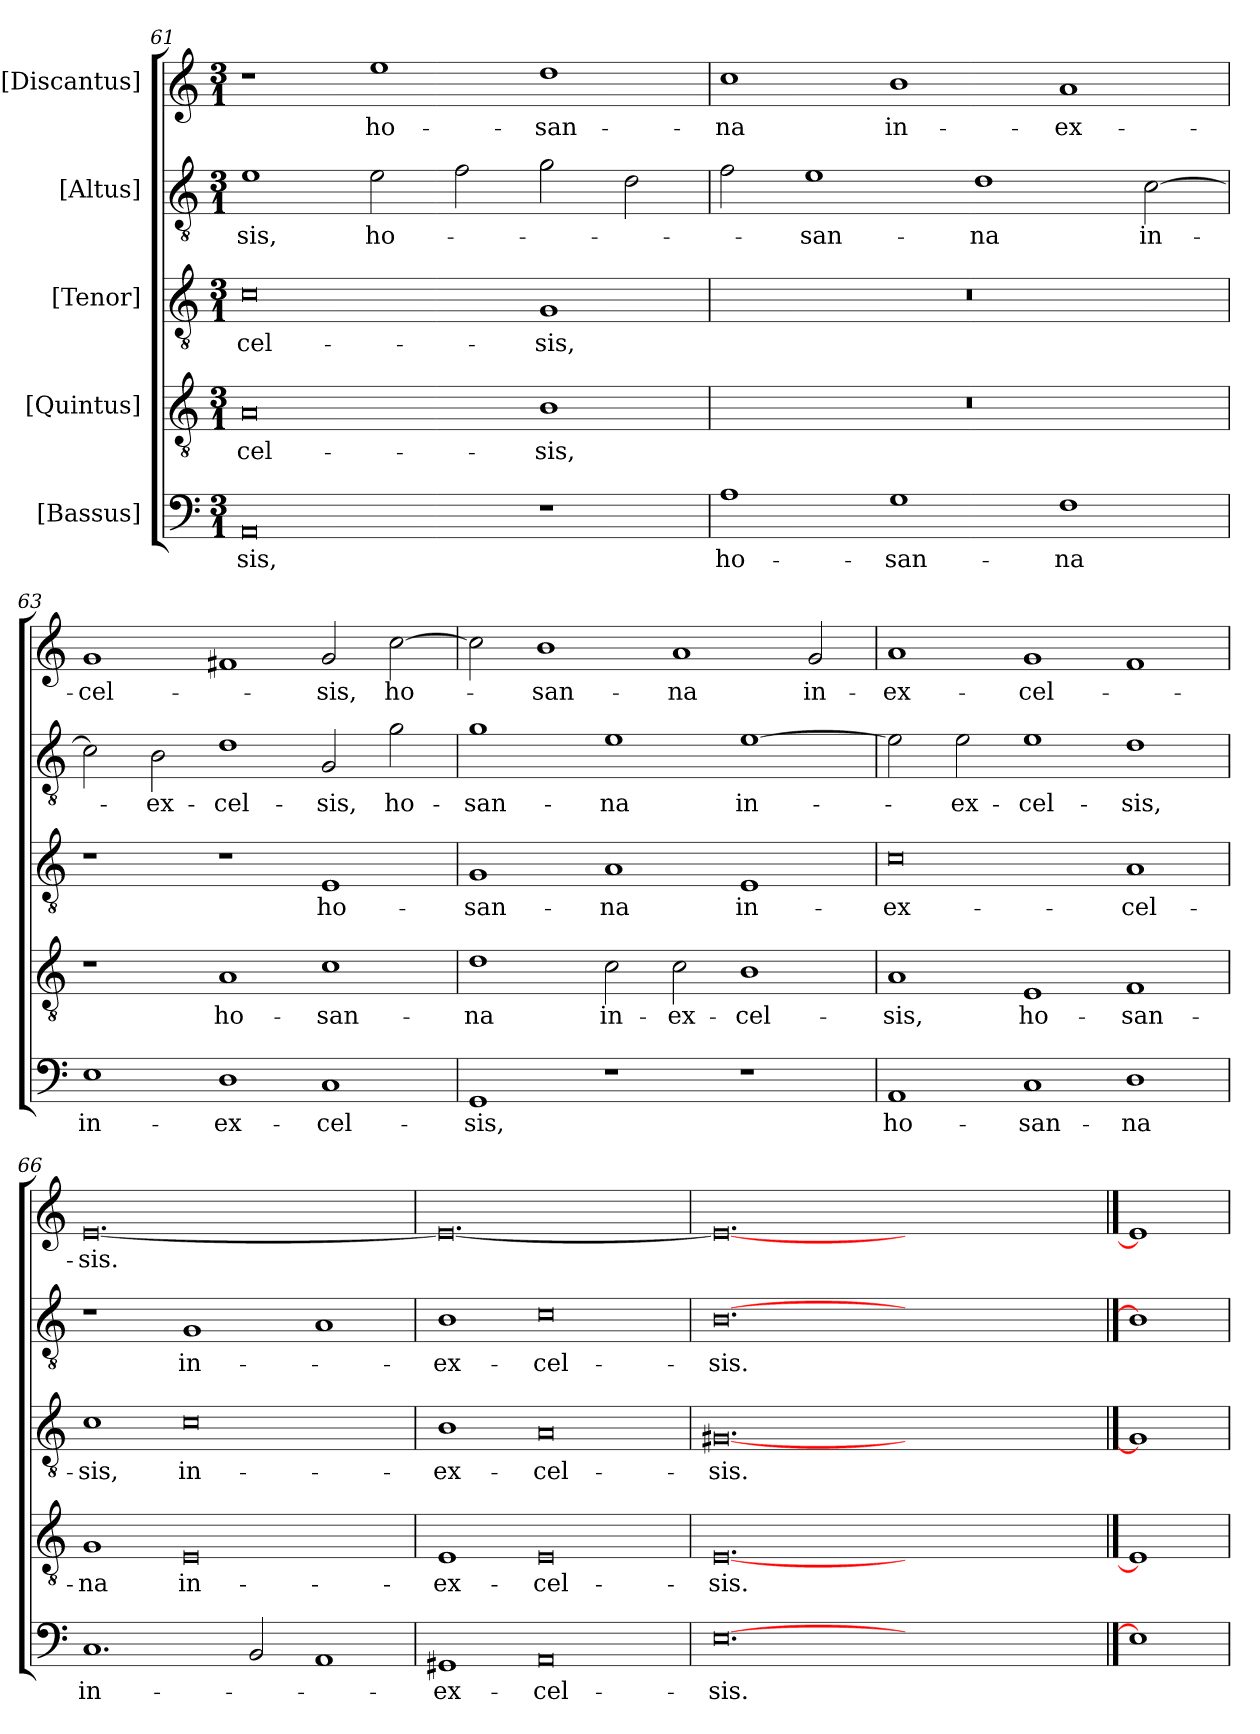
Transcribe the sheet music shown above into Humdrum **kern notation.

**kern	**text	**kern	**text	**kern	**text	**kern	**text	**kern	**text
*part5	*part5	*part4	*part4	*part3	*part3	*part2	*part2	*part1	*part1
*staff5	*staff5	*staff4	*staff4	*staff3	*staff3	*staff2	*staff2	*staff1	*staff1
*I"[Bassus]	*	*I"[Quintus]	*	*I"[Tenor]	*	*I"[Altus]	*	*I"[Discantus]	*
*clefF4	*	*clefGv2	*	*clefGv2	*	*clefGv2	*	*clefG2	*
*k[]	*	*k[]	*	*k[]	*	*k[]	*	*k[]	*
*M3/1	*	*M3/1	*	*M3/1	*	*M3/1	*	*M3/1	*
=61	=61	=61	=61	=61	=61	=61	=61	=61	=61
0AA/	-sis,	0A/	-cel-	0c\	-cel-	1e\	-sis,	1r	.
.	.	.	.	.	.	2e\	ho-	1ee\	ho-
.	.	.	.	.	.	2f\	.	.	.
1r	.	1B\	-sis,	1G/	-sis,	2g\	.	1dd\	-san-
.	.	.	.	.	.	2d\	.	.	.
=62	=62	=62	=62	=62	=62	=62	=62	=62	=62
!	!	!LO:N:vis=0	!	!LO:N:vis=0	!	!	!	!	!
1A\	ho-	0.r	.	0.r	.	2f\	.	1cc\	-na
.	.	.	.	.	.	1e\	-san-	.	.
1G\	-san-	.	.	.	.	.	.	1b\	in-
.	.	.	.	.	.	1d\	-na	.	.
1F\	-na	.	.	.	.	.	.	1a/	ex-
.	.	.	.	.	.	[2c\	in-	.	.
=63	=63	=63	=63	=63	=63	=63	=63	=63	=63
1E\	in-	1r	.	1r	.	2c\]	.	1g/	-cel-
.	.	.	.	.	.	2B\	ex-	.	.
1D\	ex-	1A/	ho-	1r	.	1d\	-cel-	1f#X/	.
1C/	-cel-	1c\	-san-	1E/	ho-	2G/	-sis,	2g/	-sis,
.	.	.	.	.	.	2g\	ho-	[2cc\	ho-
=64	=64	=64	=64	=64	=64	=64	=64	=64	=64
1GG/	-sis,	1d\	-na	1G/	-san-	1g\	-san-	2cc\]	.
.	.	.	.	.	.	.	.	1b\	-san-
1r	.	2c\	in-	1A/	-na	1e\	-na	.	.
.	.	2c\	ex-	.	.	.	.	1a/	-na
1r	.	1B\	-cel-	1E/	in-	[1e\	in-	.	.
.	.	.	.	.	.	.	.	2g/	in-
=65	=65	=65	=65	=65	=65	=65	=65	=65	=65
1AA/	ho-	1A/	-sis,	0c\	ex-	2e\]	.	1a/	ex-
.	.	.	.	.	.	2e\	ex-	.	.
1C/	-san-	1E/	ho-	.	.	1e\	-cel-	1g/	-cel-
1D\	-na	1F/	-san-	1A/	-cel-	1d\	-sis,	1f/	.
=66	=66	=66	=66	=66	=66	=66	=66	=66	=66
1.C/	in-	1G/	-na	1c\	-sis,	1r	.	[0.e/	-sis.
.	.	0E/	in-	0c\	in-	1G/	in-	.	.
2BB/	.	.	.	.	.	.	.	.	.
1AA/	.	.	.	.	.	1A/	.	.	.
=67	=67	=67	=67	=67	=67	=67	=67	=67	=67
1GG#X/	ex-	1E/	ex-	1B\	ex-	1B\	ex-	0.e/_	.
0AA/	-cel-	0E/	-cel-	0A/	-cel-	0c\	-cel-	.	.
=68	=68	=68	=68	=68	=68	=68	=68	=68	=68
[0.E\	-sis.	[0.E/	-sis.	[0.G#X/	-sis.	[0.B\	-sis.	0.e/_	.
1ryy	.	1ryy	.	1ryy	.	1ryy	.	1ryy	.
1ryy	.	1ryy	.	1ryy	.	1ryy	.	1ryy	.
==69	==69	==69	==69	==69	==69	==69	==69	==69	==69
1E\]	.	1E/]	.	1G#/]	.	1B\]	.	1e/]	.
=	=	=	=	=	=	=	=	=	=
*-	*-	*-	*-	*-	*-	*-	*-	*-	*-
